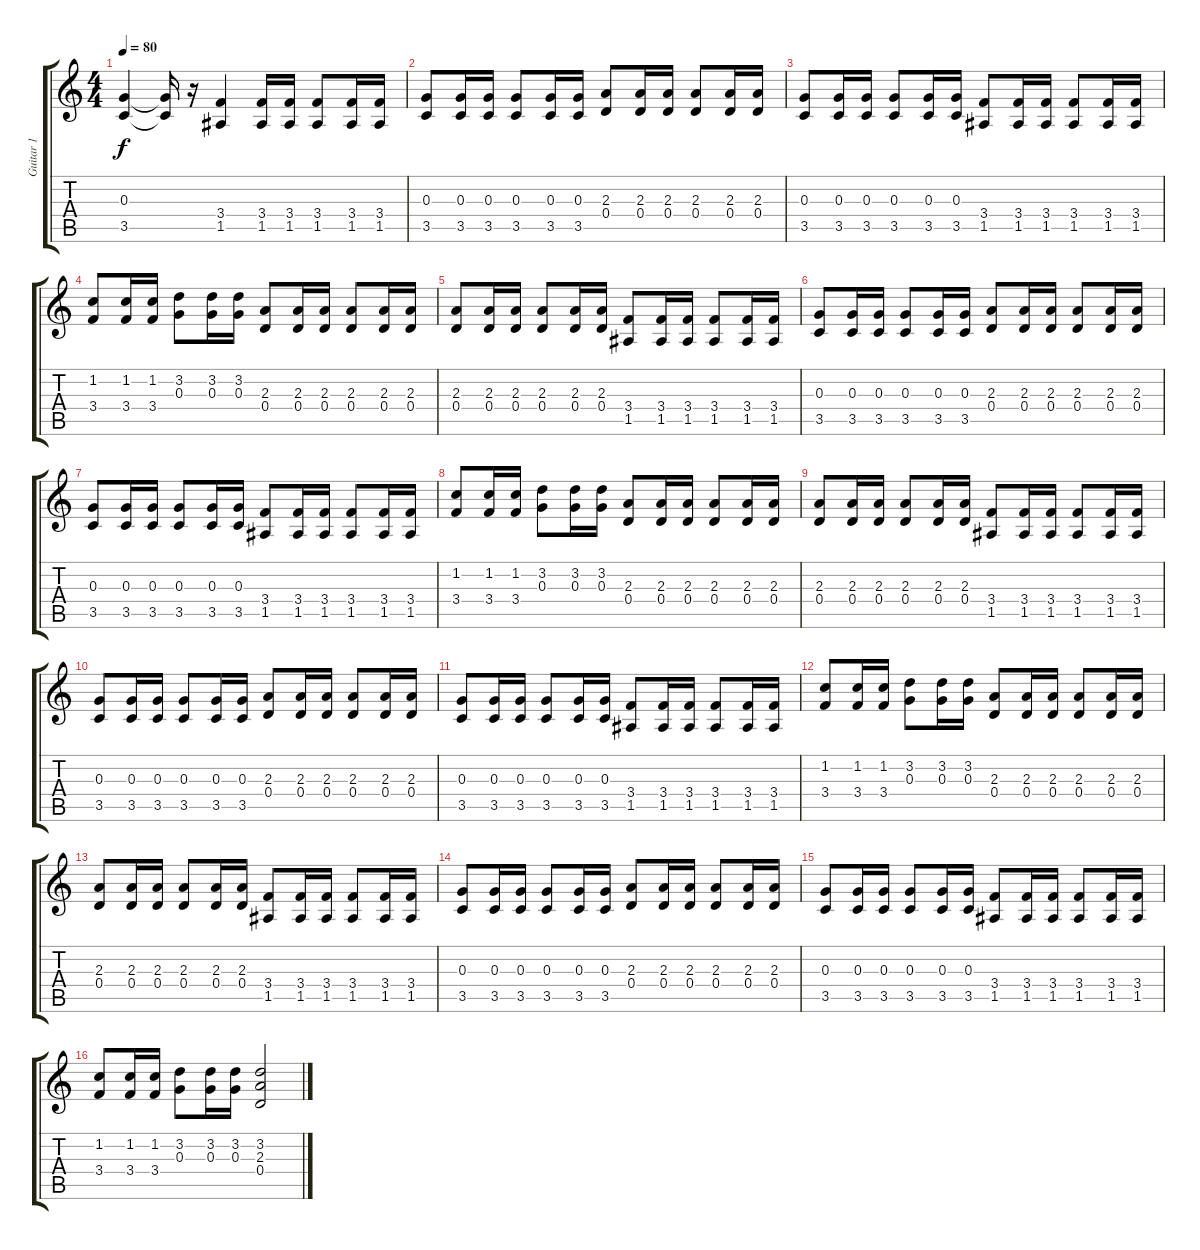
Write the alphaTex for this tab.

\track ("Guitar 1" "Guitar 1") {instrument distortionguitar}
\staff {score tabs}
\tuning (E4 B3 G3 D3 A2 E2) {hide}
\ts (4 4)
\tempo 80
\clef g2
\ks c
(0.3{t} 3.5{t}).4{dy f} (0.3{t} 3.5{t}).16 r.16 (3.4 1.5).4 (3.4 1.5).16 (3.4 1.5).16 (3.4 1.5).8 (3.4 1.5).16 (3.4 1.5).16 |
(0.3 3.5).8 (0.3 3.5).16 (0.3 3.5).16 (0.3 3.5).8 (0.3 3.5).16 (0.3 3.5).16 (2.3 0.4).8 (2.3 0.4).16 (2.3 0.4).16 (2.3 0.4).8 (2.3 0.4).16 (2.3 0.4).16 |
(0.3 3.5).8 (0.3 3.5).16 (0.3 3.5).16 (0.3 3.5).8 (0.3 3.5).16 (0.3 3.5).16 (3.4 1.5).8 (3.4 1.5).16 (3.4 1.5).16 (3.4 1.5).8 (3.4 1.5).16 (3.4 1.5).16 |
(1.2 3.4).8 (1.2 3.4).16 (1.2 3.4).16 (3.2 0.3).8 (3.2 0.3).16 (3.2 0.3).16 (2.3 0.4).8 (2.3 0.4).16 (2.3 0.4).16 (2.3 0.4).8 (2.3 0.4).16 (2.3 0.4).16 |
(2.3 0.4).8 (2.3 0.4).16 (2.3 0.4).16 (2.3 0.4).8 (2.3 0.4).16 (2.3 0.4).16 (3.4 1.5).8 (3.4 1.5).16 (3.4 1.5).16 (3.4 1.5).8 (3.4 1.5).16 (3.4 1.5).16 |
(0.3 3.5).8 (0.3 3.5).16 (0.3 3.5).16 (0.3 3.5).8 (0.3 3.5).16 (0.3 3.5).16 (2.3 0.4).8 (2.3 0.4).16 (2.3 0.4).16 (2.3 0.4).8 (2.3 0.4).16 (2.3 0.4).16 |
(0.3 3.5).8 (0.3 3.5).16 (0.3 3.5).16 (0.3 3.5).8 (0.3 3.5).16 (0.3 3.5).16 (3.4 1.5).8 (3.4 1.5).16 (3.4 1.5).16 (3.4 1.5).8 (3.4 1.5).16 (3.4 1.5).16 |
(1.2 3.4).8 (1.2 3.4).16 (1.2 3.4).16 (3.2 0.3).8 (3.2 0.3).16 (3.2 0.3).16 (2.3 0.4).8 (2.3 0.4).16 (2.3 0.4).16 (2.3 0.4).8 (2.3 0.4).16 (2.3 0.4).16 |
(2.3 0.4).8 (2.3 0.4).16 (2.3 0.4).16 (2.3 0.4).8 (2.3 0.4).16 (2.3 0.4).16 (3.4 1.5).8 (3.4 1.5).16 (3.4 1.5).16 (3.4 1.5).8 (3.4 1.5).16 (3.4 1.5).16 |
(0.3 3.5).8 (0.3 3.5).16 (0.3 3.5).16 (0.3 3.5).8 (0.3 3.5).16 (0.3 3.5).16 (2.3 0.4).8 (2.3 0.4).16 (2.3 0.4).16 (2.3 0.4).8 (2.3 0.4).16 (2.3 0.4).16 |
(0.3 3.5).8 (0.3 3.5).16 (0.3 3.5).16 (0.3 3.5).8 (0.3 3.5).16 (0.3 3.5).16 (3.4 1.5).8 (3.4 1.5).16 (3.4 1.5).16 (3.4 1.5).8 (3.4 1.5).16 (3.4 1.5).16 |
(1.2 3.4).8 (1.2 3.4).16 (1.2 3.4).16 (3.2 0.3).8 (3.2 0.3).16 (3.2 0.3).16 (2.3 0.4).8 (2.3 0.4).16 (2.3 0.4).16 (2.3 0.4).8 (2.3 0.4).16 (2.3 0.4).16 |
(2.3 0.4).8 (2.3 0.4).16 (2.3 0.4).16 (2.3 0.4).8 (2.3 0.4).16 (2.3 0.4).16 (3.4 1.5).8 (3.4 1.5).16 (3.4 1.5).16 (3.4 1.5).8 (3.4 1.5).16 (3.4 1.5).16 |
(0.3 3.5).8 (0.3 3.5).16 (0.3 3.5).16 (0.3 3.5).8 (0.3 3.5).16 (0.3 3.5).16 (2.3 0.4).8 (2.3 0.4).16 (2.3 0.4).16 (2.3 0.4).8 (2.3 0.4).16 (2.3 0.4).16 |
(0.3 3.5).8 (0.3 3.5).16 (0.3 3.5).16 (0.3 3.5).8 (0.3 3.5).16 (0.3 3.5).16 (3.4 1.5).8 (3.4 1.5).16 (3.4 1.5).16 (3.4 1.5).8 (3.4 1.5).16 (3.4 1.5).16 |
(1.2 3.4).8 (1.2 3.4).16 (1.2 3.4).16 (3.2 0.3).8 (3.2 0.3).16 (3.2 0.3).16 (3.2 2.3 0.4).2
